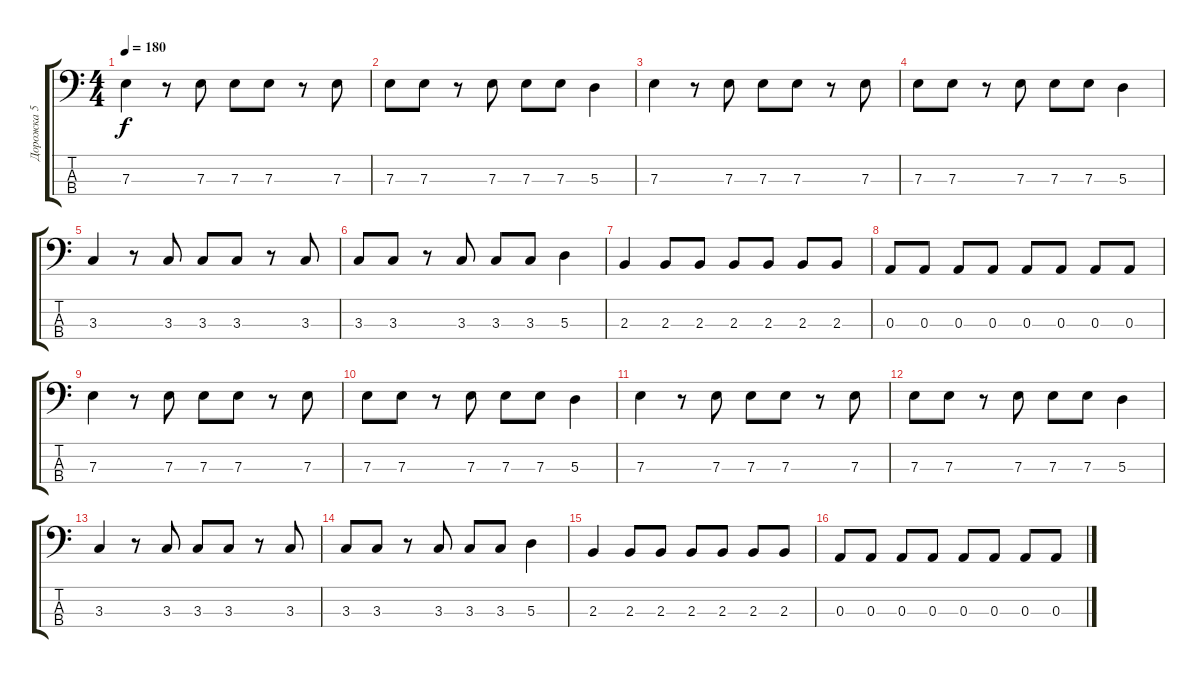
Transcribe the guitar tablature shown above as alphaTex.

\track ("Дорожка 5" "Дорожка 5") {instrument electricbassfinger}
\staff {score tabs}
\tuning (G2 D2 A1 E1) {hide}
\ts (4 4)
\tempo 180
\clef f4
\ks c
7.3.4{dy f} r.8 7.3.8 7.3.8 7.3.8 r.8 7.3.8 |
7.3.8 7.3.8 r.8 7.3.8 7.3.8 7.3.8 5.3.4 |
7.3.4 r.8 7.3.8 7.3.8 7.3.8 r.8 7.3.8 |
7.3.8 7.3.8 r.8 7.3.8 7.3.8 7.3.8 5.3.4 |
3.3.4 r.8 3.3.8 3.3.8 3.3.8 r.8 3.3.8 |
3.3.8 3.3.8 r.8 3.3.8 3.3.8 3.3.8 5.3.4 |
2.3.4 2.3.8 2.3.8 2.3.8 2.3.8 2.3.8 2.3.8 |
0.3.8 0.3.8 0.3.8 0.3.8 0.3.8 0.3.8 0.3.8 0.3.8 |
7.3.4 r.8 7.3.8 7.3.8 7.3.8 r.8 7.3.8 |
7.3.8 7.3.8 r.8 7.3.8 7.3.8 7.3.8 5.3.4 |
7.3.4 r.8 7.3.8 7.3.8 7.3.8 r.8 7.3.8 |
7.3.8 7.3.8 r.8 7.3.8 7.3.8 7.3.8 5.3.4 |
3.3.4 r.8 3.3.8 3.3.8 3.3.8 r.8 3.3.8 |
3.3.8 3.3.8 r.8 3.3.8 3.3.8 3.3.8 5.3.4 |
2.3.4 2.3.8 2.3.8 2.3.8 2.3.8 2.3.8 2.3.8 |
0.3.8 0.3.8 0.3.8 0.3.8 0.3.8 0.3.8 0.3.8 0.3.8
